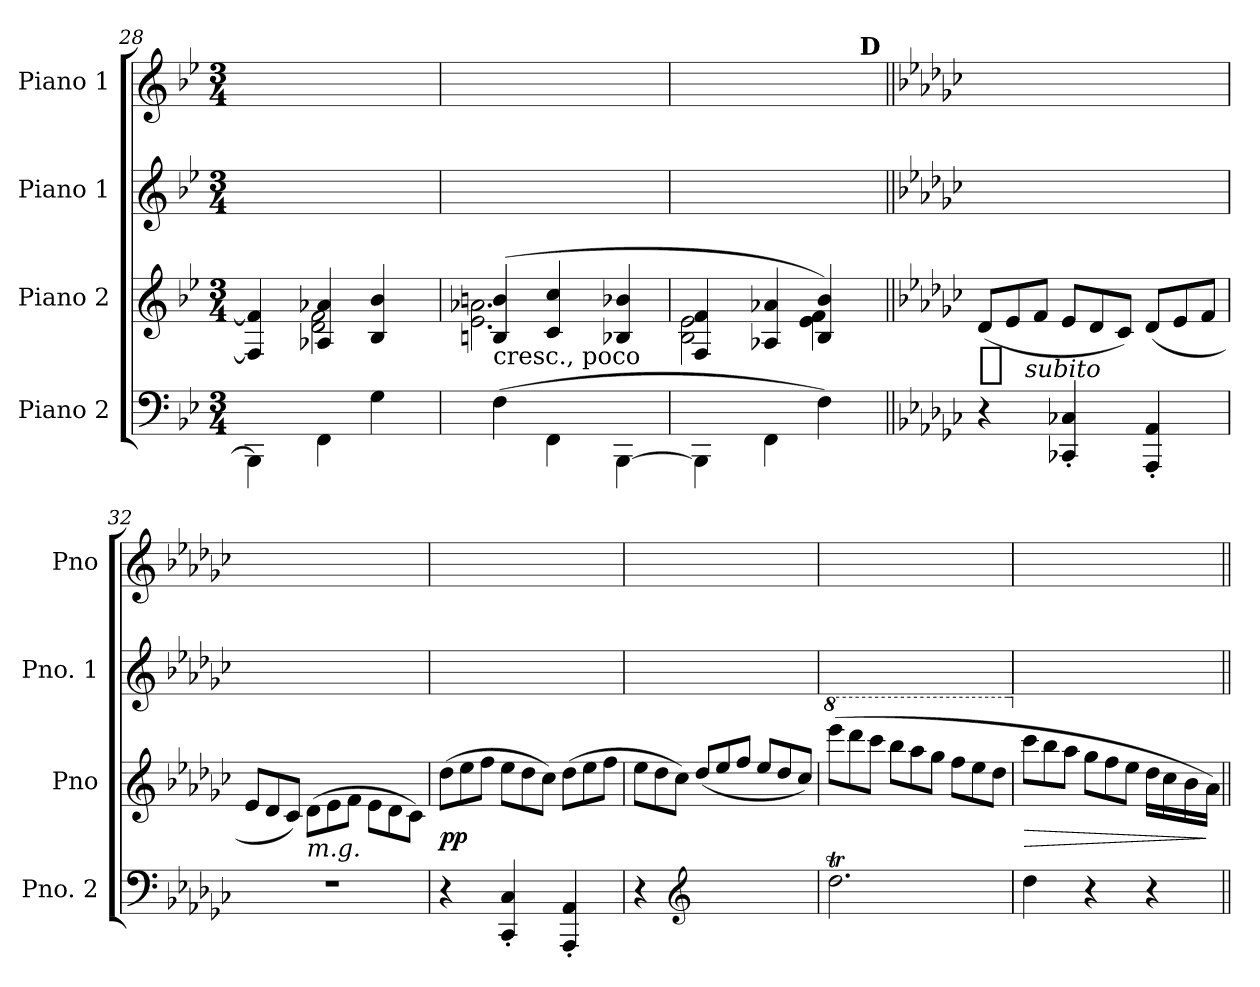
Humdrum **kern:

**kern	**kern	**dynam	**kern	**kern
*part4	*part3	*part3	*part2	*part1
*staff4	*staff3	*staff3	*staff2	*staff1
*I" Piano 2	*I" Piano 2	*	*I" Piano 1	*I" Piano 1
*I' Pno. 2	*I'Pno	*	*I' Pno. 1	*I'Pno
*clefF4	*clefG2	*	*clefG2	*clefG2
*k[b-e-]	*k[b-e-]	*	*k[b-e-]	*k[b-e-]
*B-:	*B-:	*	*B-:	*B-:
*M3/4	*M3/4	*	*M3/4	*M3/4
=28	=28	=28	=28	=28
*	*^	*	*	*
4BBB-\]	4F]/ 4f]/	4ryy	.	6ryy	2.ryy
.	.	.	.	12ryy	.
4FF\	4A-X 4a-X	2d 2f	.	4ryy	.
4G	4B-/ 4b-/	.	.	6ryy	.
.	.	.	.	12ryy	.
=29	=29	=29	=29	=29	=29
!	!LO:TX:c:t=cresc., poco	!	!	!	!
(4F	(4Bn/ 4bn/	2.e- 2.a-X	.	4.ryy	2.ryy
4FF\	4c/ 4cc/	.	.	.	.
.	.	.	.	8ryy	.
[4BBB-\	4B-X 4b-X	.	.	4ryy	.
=30	=30	=30	=30	=30	=30
4BBB-\]	4F/ 4f/	2B- 2e-	.	6ryy	3%2ryy
.	.	.	.	12ryy	.
4FF\	4A-X 4a-X	.	.	4ryy	.
4F)	4B-/ 4b-/)	4e- 4f	.	6ryy	.
!	!	!	!	!	!LO:TX:a:B:t=D
.	.	.	.	12ryy	12ryy
*	*v	*v	*	*	*
=31||	=31||	=31||	=31||	=31||
*k[b-e-a-d-g-c-]	*k[b-e-a-d-g-c-]	*	*k[b-e-a-d-g-c-]	*k[b-e-a-d-g-c-]
*G-:	*G-:	*	*G-:	*G-:
*	*Xtuplet	*	*	*Xtuplet
!	!	!LO:DY:t=%s subito	!	!
4r	(12d-L	p	2ryy	12ryy
.	12e-	.	.	12ryy
.	12fJ	.	.	12ryy
4CC-X' 4C-X'	12e-L	.	.	12ryy
.	12d-	.	.	12ryy
.	12c-J)	.	.	12ryy
4AAA-' 4AA-'	(12d-L	.	4ryy	12ryy
.	12e-	.	.	12ryy
.	12fJ	.	.	12ryy
=32	=32	=32	=32	=32
*Xtuplet	*	*	*	*
4%3r	12e-L	.	4ryy	12ryy
.	12d-	.	.	12ryy
.	12c-J)	.	.	12ryy
!	!LO:TX:b:i:t=m.g.	!	!	!
.	(12d-\L	.	2ryy	12ryy
.	12e-\	.	.	12ryy
.	12f\J	.	.	12ryy
.	12e-\L	.	.	12ryy
.	12d-\	.	.	12ryy
.	12c-\J)	.	.	12ryy
=33	=33	=33	=33	=33
4r	(12dd-L	pp	2ryy	12ryy
.	12ee-	.	.	12ryy
.	12ffJ	.	.	12ryy
4CC-' 4C-'	12ee-L	.	.	12ryy
.	12dd-	.	.	12ryy
.	12cc-J)	.	.	12ryy
4AAA-' 4AA-'	(12dd-L	.	4ryy	12ryy
.	12ee-	.	.	12ryy
.	12ffJ	.	.	12ryy
=34	=34	=34	=34	=34
4r	12ee-L	.	4ryy	12ryy
.	12dd-	.	.	12ryy
.	12cc-J)	.	.	12ryy
*clefG2	*	*	*	*
4ryy	(12dd-/L	.	2ryy	12ryy
.	12ee-/	.	.	12ryy
.	12ff/J	.	.	12ryy
4ryy	12ee-/L	.	.	12ryy
.	12dd-/	.	.	12ryy
.	12cc-/J)	.	.	12ryy
=35	=35	=35	=35	=35
*	*8va	*	*	*
2.dd-T	(12eeee-L	.	2ryy	12ryy
.	12dddd-	.	.	12ryy
.	12cccc-J	.	.	12ryy
.	12bbb-L	.	.	12ryy
.	12aaa-	.	.	12ryy
.	12ggg-J	.	.	12ryy
.	12fffL	.	4ryy	12ryy
.	12eee-	.	.	12ryy
.	12ddd-J	.	.	12ryy
=36	=36	=36	=36	=36
*	*X8va	*	*	*
4dd-	12ccc-L	>	4ryy	12ryy
.	12bb-	.	.	12ryy
.	12aa-J	.	.	12ryy
4r	12gg-L	.	2ryy	12ryy
.	12ff	.	.	12ryy
.	12ee-J	.	.	12ryy
4r	16dd-LL	.	.	12ryy
.	16cc-	.	.	.
.	.	.	.	12ryy
.	16b-	.	.	.
.	.	.	.	12ryy
.	16a-JJ)	]	.	.
=||	=||	=||	=||	=||
*-	*-	*-	*-	*-
